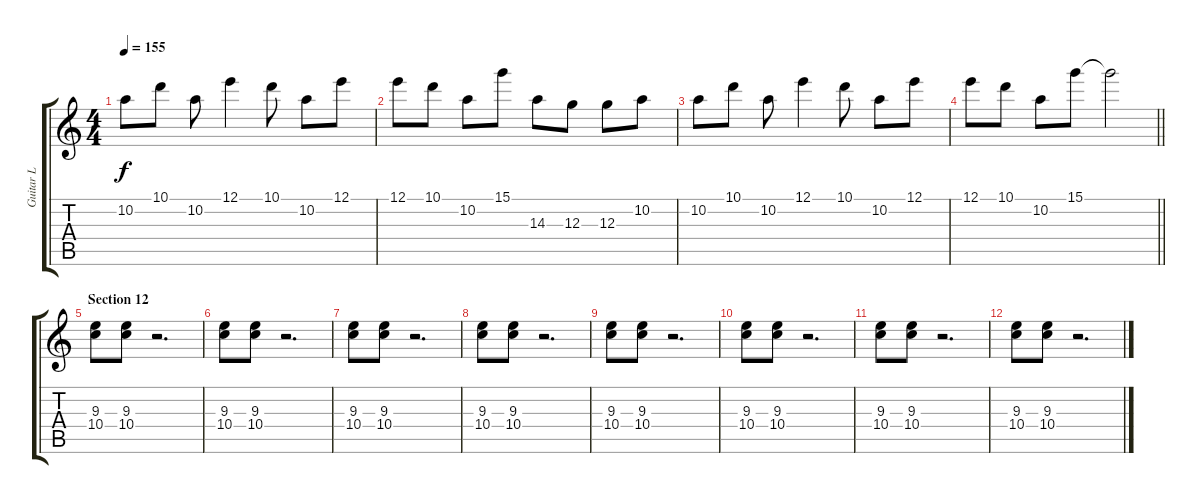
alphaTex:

\track ("Guitar L" "Guitar L") {instrument electricguitarjazz}
\staff {score tabs}
\tuning (E4 B3 G3 D3 A2 D2) {hide}
\ts (4 4)
\tempo 155
\clef g2
\ks c
10.2.8{dy f} 10.1.8 10.2.8 12.1.4 10.1.8 10.2.8 12.1.8 |
12.1.8 10.1.8 10.2.8 15.1.8 14.3.8 12.3.8 12.3.8 10.2.8 |
10.2.8 10.1.8 10.2.8 12.1.4 10.1.8 10.2.8 12.1.8 |
\barLineRight lightlight
12.1.8 10.1.8 10.2.8 15.1.8 15.1{t}.2 |
\section ("" "Section 12")
(9.3 10.4).8 (9.3 10.4).8 r.2{d} |
(9.3 10.4).8 (9.3 10.4).8 r.2{d} |
(9.3 10.4).8 (9.3 10.4).8 r.2{d} |
(9.3 10.4).8 (9.3 10.4).8 r.2{d} |
(9.3 10.4).8 (9.3 10.4).8 r.2{d} |
(9.3 10.4).8 (9.3 10.4).8 r.2{d} |
(9.3 10.4).8 (9.3 10.4).8 r.2{d} |
(9.3 10.4).8 (9.3 10.4).8 r.2{d}
